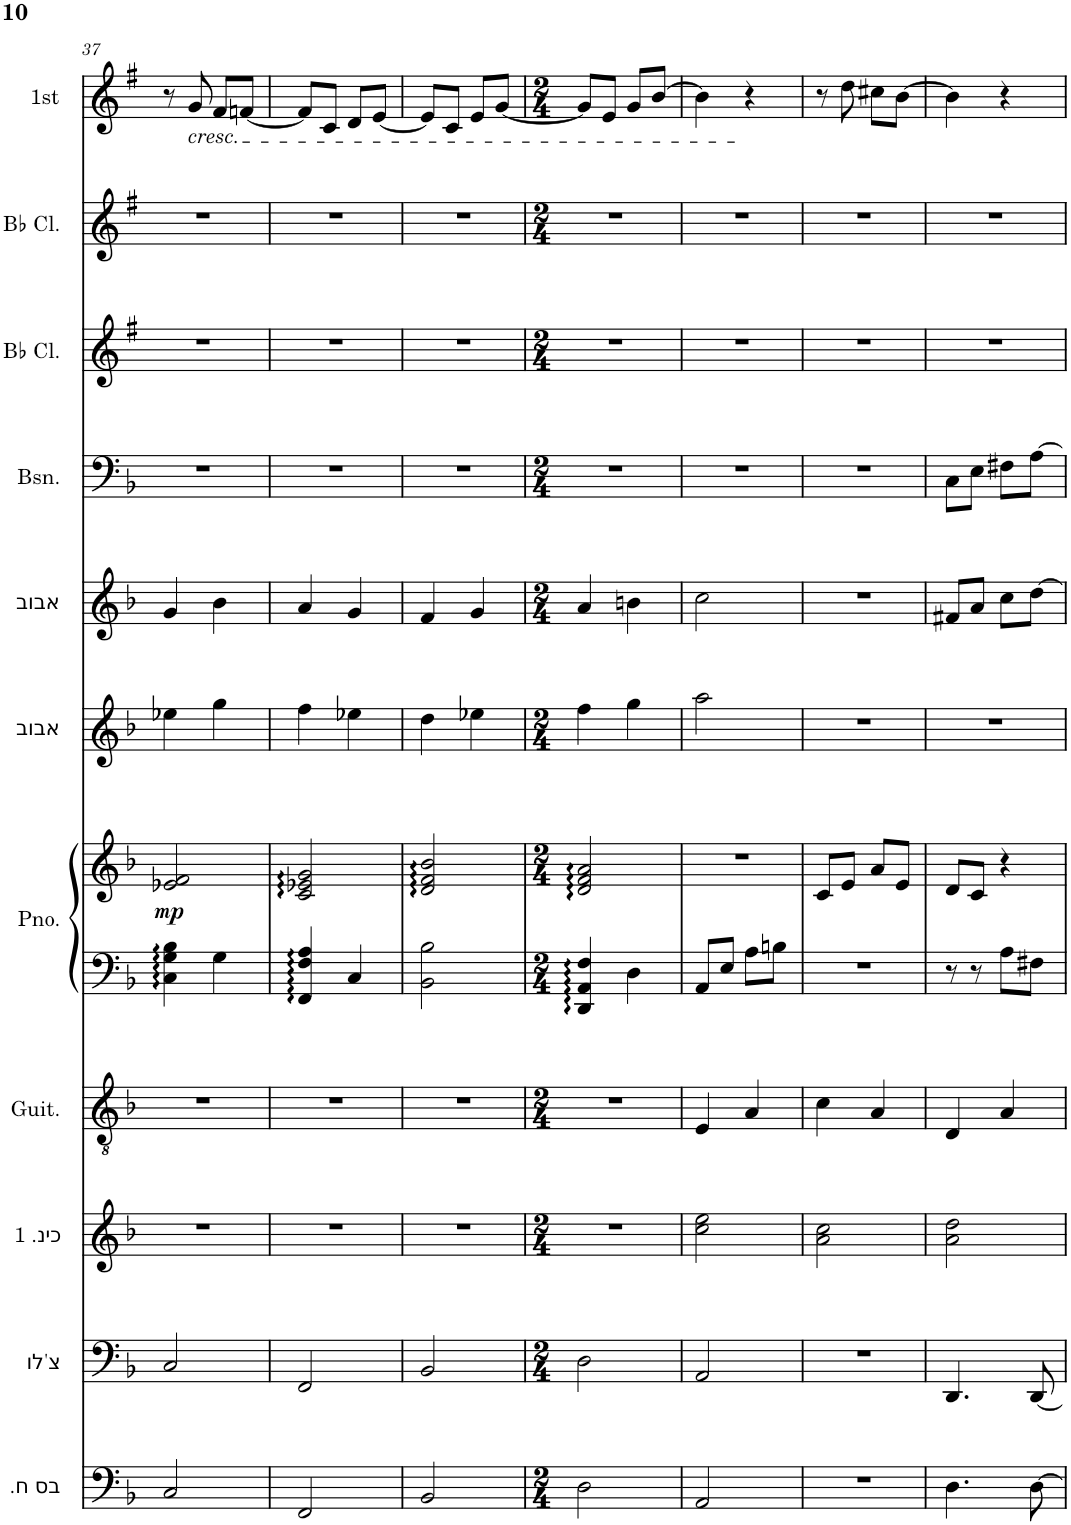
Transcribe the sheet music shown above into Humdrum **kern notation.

**kern	**kern	**kern	**kern	**kern	**kern	**dynam	**kern	**kern	**kern	**kern	**kern	**kern
*part11	*part10	*part9	*part8	*part7	*part7	*part7	*part6	*part5	*part4	*part3	*part2	*part1
*staff12	*staff11	*staff10	*staff9	*staff8	*staff7	*staff7/8	*staff6	*staff5	*staff4	*staff3	*staff2	*staff1
*I"בס חשמלית	*I"צ'לו	*I"כינור 1	*I"גיטרה קלאסית	*I"פסנתר	*	*	*I"אבוב	*I"אבוב	*I"באסון	*I"קלרינט בסי במול	*I"קלרינט בסי במול	*I"voice 1
!!LO:PB:g=z
*clefF4	*clefF4	*clefG2	*clefGv2	*clefF4	*clefG2	*	*clefG2	*clefG2	*clefF4	*clefG2	*clefG2	*clefG2
*Trd7c12	*	*	*	*	*	*	*	*	*	*Trd1c2	*Trd1c2	*Trd8c14
*k[b-]	*k[b-]	*k[b-]	*k[b-]	*k[b-]	*k[b-]	*	*k[b-]	*k[b-]	*k[b-]	*k[f#]	*k[f#]	*k[f#]
*M2/4	*M2/4	*M2/4	*M2/4	*M2/4	*M2/4	*	*M2/4	*M2/4	*M2/4	*M2/4	*M2/4	*M2/4
=37	=37	=37	=37	=37	=37	=37	=37	=37	=37	=37	=37	=37
!	!	!	!	!	!	!LO:DY:b	!	!	!	!	!	!
2C/	2C/	2r	2r	4C\ 4G\ 4B-\	2e-X/ 2f/	mp	4ee-X\	4g/	2r	2r	2r	8r
!	!	!	!	!	!	!	!	!	!	!	!	!LO:TX:b:i:t=cresc.
.	.	.	.	.	.	.	.	.	.	.	.	8g/
.	.	.	.	4G\	.	.	4gg\	4b-\	.	.	.	8f#/L
.	.	.	.	.	.	.	.	.	.	.	.	[8fn/J
=38	=38	=38	=38	=38	=38	=38	=38	=38	=38	=38	=38	=38
2FF/	2FF/	2r	2r	4FF/ 4F/ 4A/	2c/ 2e-X/ 2g/	.	4ff\	4a/	2r	2r	2r	8f/L]
.	.	.	.	.	.	.	.	.	.	.	.	8c/J
.	.	.	.	4C/	.	.	4ee-X\	4g/	.	.	.	8d/L
.	.	.	.	.	.	.	.	.	.	.	.	[8e/J
=39	=39	=39	=39	=39	=39	=39	=39	=39	=39	=39	=39	=39
2BB-/	2BB-/	2r	2r	2BB-\ 2B-\	2d/ 2f/ 2b-/	.	4dd\	4f/	2r	2r	2r	8e/L]
.	.	.	.	.	.	.	.	.	.	.	.	8c/J
.	.	.	.	.	.	.	4ee-X\	4g/	.	.	.	8e/L
.	.	.	.	.	.	.	.	.	.	.	.	[8g/J
=40	=40	=40	=40	=40	=40	=40	=40	=40	=40	=40	=40	=40
*M2/4	*M2/4	*M2/4	*M2/4	*M2/4	*M2/4	*	*M2/4	*M2/4	*M2/4	*M2/4	*M2/4	*M2/4
2D\	2D\	2r	2r	4DD/ 4AA/ 4F/	2d/ 2f/ 2a/	.	4ff\	4a/	2r	2r	2r	8g/L]
.	.	.	.	.	.	.	.	.	.	.	.	8e/J
.	.	.	.	4D\	.	.	4gg\	4bn\	.	.	.	8g/L
.	.	.	.	.	.	.	.	.	.	.	.	[8b/J
=41	=41	=41	=41	=41	=41	=41	=41	=41	=41	=41	=41	=41
2AA/	2AA/	2cc\ 2ee\	4E/	8AA/L	2r	.	2aa\	2cc\	2r	2r	2r	4b\]
.	.	.	.	8E/J	.	.	.	.	.	.	.	.
.	.	.	4A/	8A\L	.	.	.	.	.	.	.	4r
.	.	.	.	8Bn\J	.	.	.	.	.	.	.	.
=42	=42	=42	=42	=42	=42	=42	=42	=42	=42	=42	=42	=42
2r	2r	2a\ 2cc\	4c\	2r	8c/L	.	2r	2r	2r	2r	2r	8r
.	.	.	.	.	8e/J	.	.	.	.	.	.	8dd\
.	.	.	4A/	.	8a/L	.	.	.	.	.	.	8cc#X\L
.	.	.	.	.	8e/J	.	.	.	.	.	.	[8b\J
=43	=43	=43	=43	=43	=43	=43	=43	=43	=43	=43	=43	=43
4.D\	4.DD/	2a\ 2dd\	4D/	8r	8d/L	.	2r	8f#X/L	8C\L	2r	2r	4b\]
.	.	.	.	8r	8c/J	.	.	8a/J	8E\J	.	.	.
.	.	.	4A/	8A\L	4r	.	.	8cc\L	8F#X\L	.	.	4r
[8D\	[8DD/	.	.	8F#X\J	.	.	.	[8dd\J	[8A\J	.	.	.
=	=	=	=	=	=	=	=	=	=	=	=	=
*-	*-	*-	*-	*-	*-	*-	*-	*-	*-	*-	*-	*-
